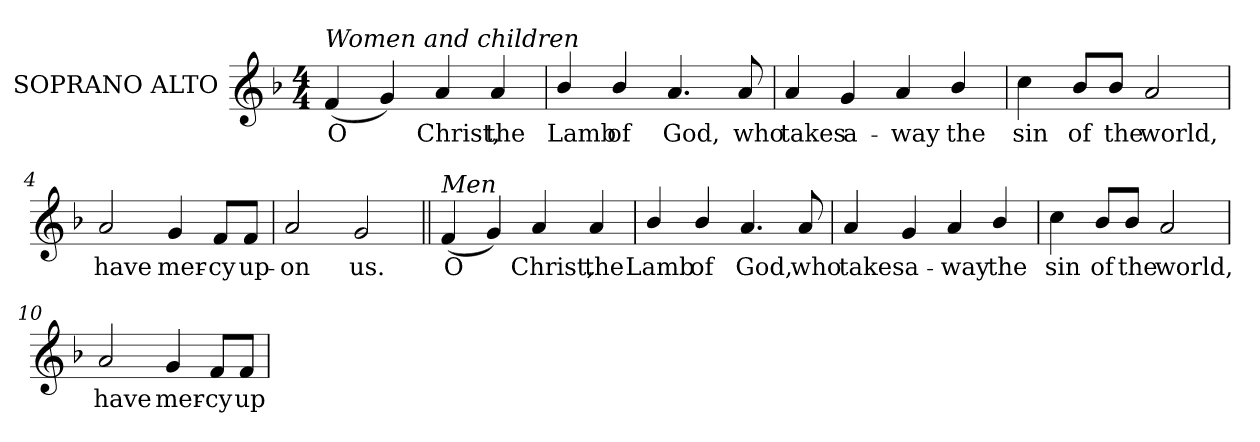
**kern	**text
*part1	*part1
*staff1	*staff1
*I"SOPRANO ALTO	*
*I'S. A.	*
!!LO:PB:g=z
*clefG2	*
*k[b-]	*
*F:	*
*M4/4	*
=	=
!LO:TX:a:i:t=Women and children	!
!	!LO:LY:b:color=#000000
(4fi/	O
4gi/)	.
!	!LO:LY:b:color=#000000
4ai/	Christ,
!	!LO:LY:b:color=#000000
4ai/	the
=1	=1
!	!LO:LY:b:color=#000000
4b-i/	Lamb
!	!LO:LY:b:color=#000000
4b-i/	of
!	!LO:LY:b:color=#000000
4.ai/	God,
!	!LO:LY:b:color=#000000
8ai/	who
=2	=2
!	!LO:LY:b:color=#000000
4ai/	takes
!	!LO:LY:b:color=#000000
4gi/	a-
!	!LO:LY:b:color=#000000
4ai/	-way
!	!LO:LY:b:color=#000000
4b-i/	the
=3	=3
!	!LO:LY:b:color=#000000
4cci\	sin
!	!LO:LY:b:color=#000000
8b-i/L	of
!	!LO:LY:b:color=#000000
8b-i/J	the
!	!LO:LY:b:color=#000000
2ai/	world,
!!LO:LB:g=z
=4	=4
!	!LO:LY:b:color=#000000
2ai/	have
!	!LO:LY:b:color=#000000
4gi/	mer-
!	!LO:LY:b:color=#000000
8fi/L	-cy
!	!LO:LY:b:color=#000000
8fi/J	up-
=5	=5
!	!LO:LY:b:color=#000000
2ai/	-on
!	!LO:LY:b:color=#000000
2gi/	us.
=6||	=6||
!LO:TX:a:i:t=Men	!
!	!LO:LY:b:color=#000000
(4fi/	O
4gi/)	.
!	!LO:LY:b:color=#000000
4ai/	Christ,
!	!LO:LY:b:color=#000000
4ai/	the
=7	=7
!	!LO:LY:b:color=#000000
4b-i/	Lamb
!	!LO:LY:b:color=#000000
4b-i/	of
!	!LO:LY:b:color=#000000
4.ai/	God,
!	!LO:LY:b:color=#000000
8ai/	who
!!LO:LB:g=z
=8	=8
!	!LO:LY:b:color=#000000
4ai/	takes
!	!LO:LY:b:color=#000000
4gi/	a-
!	!LO:LY:b:color=#000000
4ai/	-way
!	!LO:LY:b:color=#000000
4b-i/	the
=9	=9
!	!LO:LY:b:color=#000000
4cci\	sin
!	!LO:LY:b:color=#000000
8b-i/L	of
!	!LO:LY:b:color=#000000
8b-i/J	the
!	!LO:LY:b:color=#000000
2ai/	world,
=10	=10
!	!LO:LY:b:color=#000000
2ai/	have
!	!LO:LY:b:color=#000000
4gi/	mer-
!	!LO:LY:b:color=#000000
8fi/L	-cy
!	!LO:LY:b:color=#000000
8fi/J	up-
=	=
*-	*-
